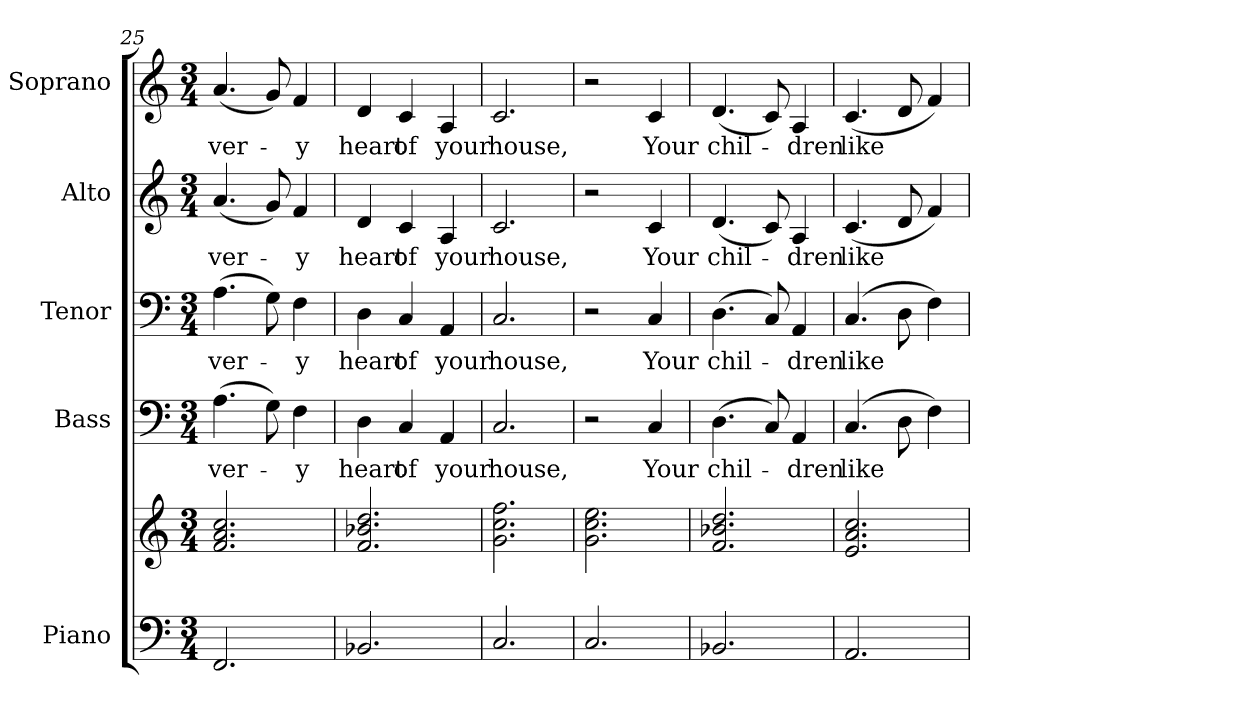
**kern	**kern	**kern	**text	**kern	**text	**kern	**text	**kern	**text
*part5	*part5	*part4	*part4	*part3	*part3	*part2	*part2	*part1	*part1
*staff6	*staff5	*staff4	*staff4	*staff3	*staff3	*staff2	*staff2	*staff1	*staff1
*I"Piano	*	*I"Bass	*	*I"Tenor	*	*I"Alto	*	*I"Soprano	*
*I'Pno.	*	*I'B.	*	*I'T.	*	*I'A.	*	*I'S.	*
!!LO:PB:g=z
*clefF4	*clefG2	*clefF4	*	*clefF4	*	*clefG2	*	*clefG2	*
*k[]	*k[]	*k[]	*	*k[]	*	*k[]	*	*k[]	*
*C:	*C:	*C:	*	*C:	*	*C:	*	*C:	*
*M3/4	*M3/4	*M3/4	*	*M3/4	*	*M3/4	*	*M3/4	*
=25	=25	=25	=25	=25	=25	=25	=25	=25	=25
!	!	!	!LO:LY:b:color=#000000	!	!	!	!	!	!
!	!	!	!	!	!LO:LY:b:color=#000000	!	!	!	!
!	!	!	!	!	!	!	!LO:LY:b:color=#000000	!	!
!	!	!	!	!	!	!	!	!	!LO:LY:b:color=#000000
2.FFi/	2.fi/ 2.ai 2.cci	(4.Ai\	ver-	(4.Ai\	ver-	(4.ai/	ver-	(4.ai/	ver-
.	.	8Gi\)	.	8Gi\)	.	8gi/)	.	8gi/)	.
!	!	!	!LO:LY:b:color=#000000	!	!	!	!	!	!
!	!	!	!	!	!LO:LY:b:color=#000000	!	!	!	!
!	!	!	!	!	!	!	!LO:LY:b:color=#000000	!	!
!	!	!	!	!	!	!	!	!	!LO:LY:b:color=#000000
.	.	4Fi\	-y	4Fi\	-y	4fi/	-y	4fi/	-y
=26	=26	=26	=26	=26	=26	=26	=26	=26	=26
!	!	!	!LO:LY:b:color=#000000	!	!	!	!	!	!
!	!	!	!	!	!LO:LY:b:color=#000000	!	!	!	!
!	!	!	!	!	!	!	!LO:LY:b:color=#000000	!	!
!	!	!	!	!	!	!	!	!	!LO:LY:b:color=#000000
2.BB-Xi/	2.fi/ 2.b-Xi 2.ddi	4Di\	heart	4Di\	heart	4di/	heart	4di/	heart
!	!	!	!LO:LY:b:color=#000000	!	!	!	!	!	!
!	!	!	!	!	!LO:LY:b:color=#000000	!	!	!	!
!	!	!	!	!	!	!	!LO:LY:b:color=#000000	!	!
!	!	!	!	!	!	!	!	!	!LO:LY:b:color=#000000
.	.	4Ci/	of	4Ci/	of	4ci/	of	4ci/	of
!	!	!	!LO:LY:b:color=#000000	!	!	!	!	!	!
!	!	!	!	!	!LO:LY:b:color=#000000	!	!	!	!
!	!	!	!	!	!	!	!LO:LY:b:color=#000000	!	!
!	!	!	!	!	!	!	!	!	!LO:LY:b:color=#000000
.	.	4AAi/	your	4AAi/	your	4Ai/	your	4Ai/	your
=27	=27	=27	=27	=27	=27	=27	=27	=27	=27
!	!	!	!LO:LY:b:color=#000000	!	!	!	!	!	!
!	!	!	!	!	!LO:LY:b:color=#000000	!	!	!	!
!	!	!	!	!	!	!	!LO:LY:b:color=#000000	!	!
!	!	!	!	!	!	!	!	!	!LO:LY:b:color=#000000
2.Ci/	2.gi\ 2.cci 2.ffi	2.Ci/	house,	2.Ci/	house,	2.ci/	house,	2.ci/	house,
!!LO:PB:g=z
=28	=28	=28	=28	=28	=28	=28	=28	=28	=28
2.Ci/	2.gi\ 2.cci 2.eei	2r	.	2r	.	2r	.	2r	.
!	!	!	!LO:LY:b:color=#000000	!	!	!	!	!	!
!	!	!	!	!	!LO:LY:b:color=#000000	!	!	!	!
!	!	!	!	!	!	!	!LO:LY:b:color=#000000	!	!
!	!	!	!	!	!	!	!	!	!LO:LY:b:color=#000000
.	.	4Ci/	Your	4Ci/	Your	4ci/	Your	4ci/	Your
=29	=29	=29	=29	=29	=29	=29	=29	=29	=29
!	!	!	!LO:LY:b:color=#000000	!	!	!	!	!	!
!	!	!	!	!	!LO:LY:b:color=#000000	!	!	!	!
!	!	!	!	!	!	!	!LO:LY:b:color=#000000	!	!
!	!	!	!	!	!	!	!	!	!LO:LY:b:color=#000000
2.BB-Xi/	2.fi/ 2.b-Xi 2.ddi	(4.Di\	chil-	(4.Di\	chil-	(4.di/	chil-	(4.di/	chil-
.	.	8Ci/)	.	8Ci/)	.	8ci/)	.	8ci/)	.
!	!	!	!LO:LY:b:color=#000000	!	!	!	!	!	!
!	!	!	!	!	!LO:LY:b:color=#000000	!	!	!	!
!	!	!	!	!	!	!	!LO:LY:b:color=#000000	!	!
!	!	!	!	!	!	!	!	!	!LO:LY:b:color=#000000
.	.	4AAi/	-dren	4AAi/	-dren	4Ai/	-dren	4Ai/	-dren
=30	=30	=30	=30	=30	=30	=30	=30	=30	=30
!	!	!	!LO:LY:b:color=#000000	!	!	!	!	!	!
!	!	!	!	!	!LO:LY:b:color=#000000	!	!	!	!
!	!	!	!	!	!	!	!LO:LY:b:color=#000000	!	!
!	!	!	!	!	!	!	!	!	!LO:LY:b:color=#000000
2.AAi/	2.ei/ 2.ai 2.cci	(4.Ci/	like	(4.Ci/	like	(4.ci/	like	(4.ci/	like
.	.	8Di\	.	8Di\	.	8di/	.	8di/	.
.	.	4Fi\)	.	4Fi\)	.	4fi/)	.	4fi/)	.
=	=	=	=	=	=	=	=	=	=
*-	*-	*-	*-	*-	*-	*-	*-	*-	*-
